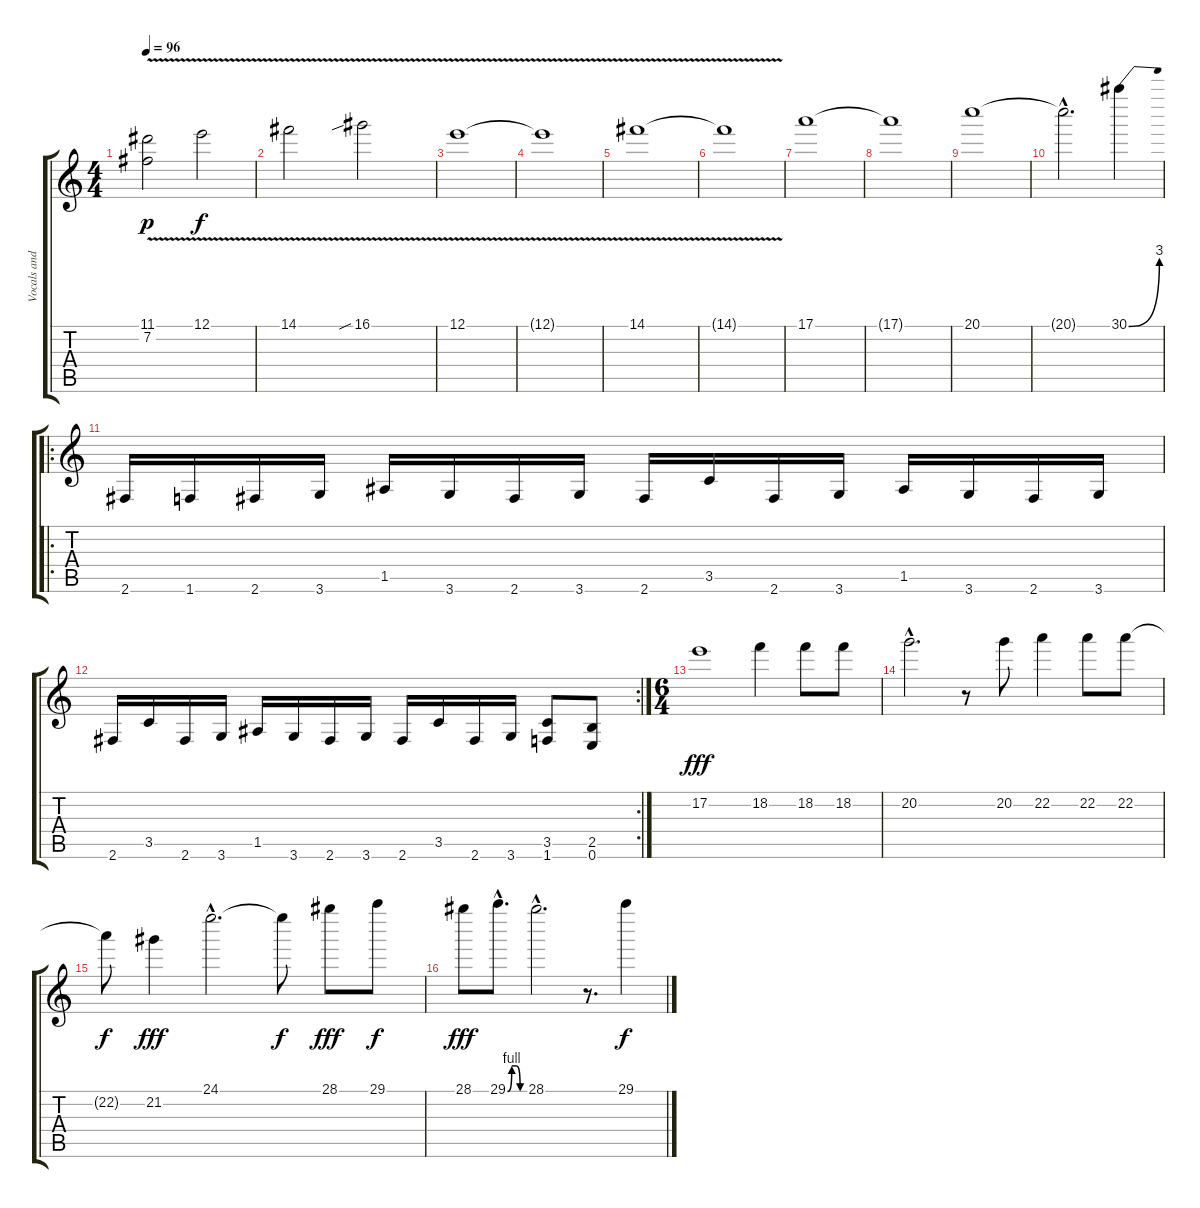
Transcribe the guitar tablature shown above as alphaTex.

\track ("Vocals and guitar 2" "Vocals and") {instrument distortionguitar}
\staff {score tabs}
\tuning (E4 B3 G3 D3 A2 E2) {hide}
\ts (4 4)
\tempo 96
\clef g2
\ks c
(11.1{v} 7.2).2{dy p} 12.1{v}.2{dy f} |
14.1{v}.2 16.1{v sib}.2 |
12.1{v}.1{instrument lead6voice} |
12.1{t}.1 |
14.1{v}.1 |
14.1{t}.1 |
17.1.1 |
17.1{t}.1 |
20.1.1 |
20.1{hac t}.2{d} 30.1{be (bend 0 0 60 12)}.4 |
\ro
2.6.16{volume 16 instrument distortionguitar} 1.6.16 2.6.16 3.6.16 1.5.16 3.6.16 2.6.16 3.6.16 2.6.16 3.5.16 2.6.16 3.6.16 1.5.16 3.6.16 2.6.16 3.6.16 |
\rc 2
2.6.16 3.5.16 2.6.16 3.6.16 1.5.16 3.6.16 2.6.16 3.6.16 2.6.16 3.5.16 2.6.16 3.6.16 (3.5 1.6).8 (2.5 0.6).8 |
\ts (6 4)
17.2.1{dy fff volume 16 instrument lead6voice} 18.2.4 18.2.8 18.2.8 |
20.2{hac}.2{d} r.8 20.2.8 22.2.4 22.2.8 22.2.8 |
22.2{t}.8{dy f} 21.2.4{dy fff} 24.1{hac}.2{d} 24.1{t}.8{dy f} 28.1.8{dy fff} 29.1.8{dy f} |
28.1.8{dy fff} 29.1{be (custom 0 0 15 4 30 4 45 0 60 0) hac}.8{d} 28.1{hac}.2{d} r.8{d} 29.1.4{dy f}
